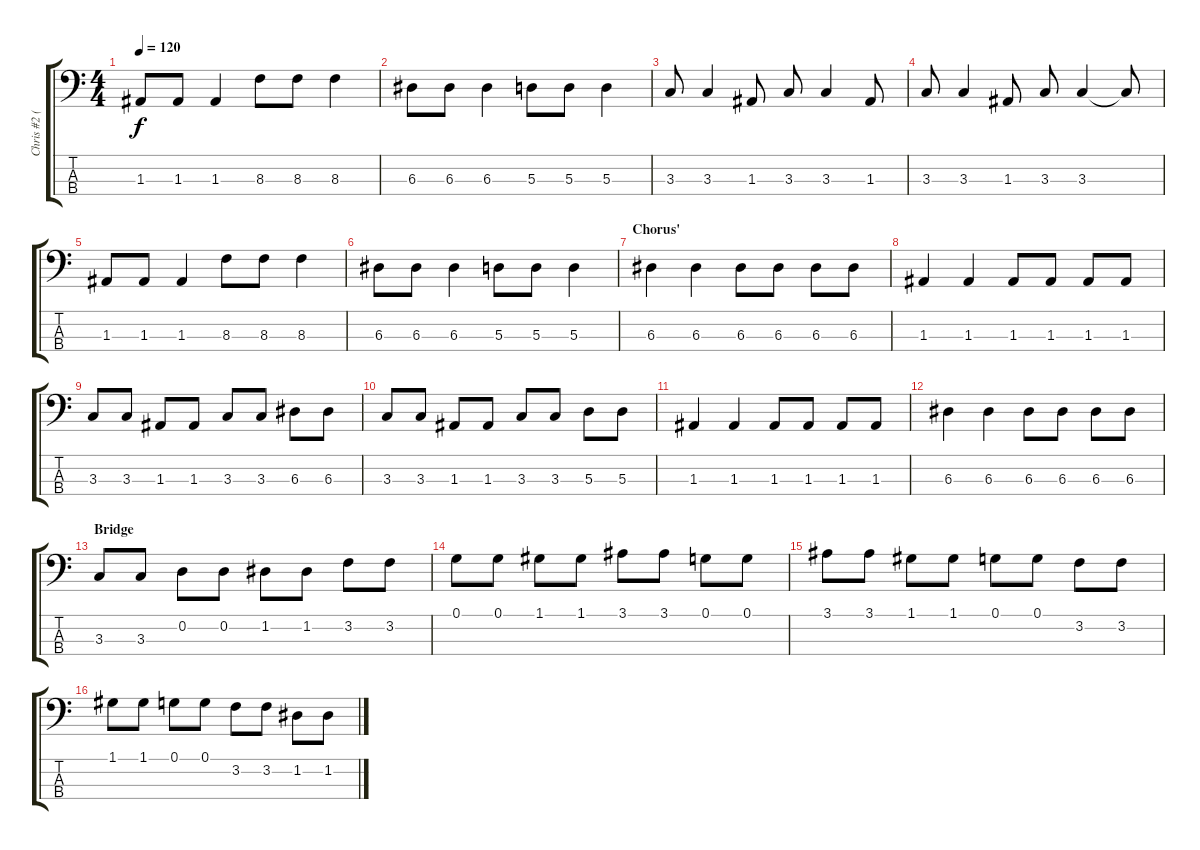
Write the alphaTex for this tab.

\track ("Chris #2 (Bass)" "Chris #2 (") {instrument electricbasspick}
\staff {score tabs}
\tuning (G2 D2 A1 E1) {hide}
\ts (4 4)
\tempo 120
\clef f4
\ks c
1.3.8{dy f} 1.3.8 1.3.4 8.3.8 8.3.8 8.3.4 |
6.3.8 6.3.8 6.3.4 5.3.8 5.3.8 5.3.4 |
3.3.8 3.3.4 1.3.8 3.3.8 3.3.4 1.3.8 |
3.3.8 3.3.4 1.3.8 3.3.8 3.3.4 3.3{t}.8 |
1.3.8 1.3.8 1.3.4 8.3.8 8.3.8 8.3.4 |
6.3.8 6.3.8 6.3.4 5.3.8 5.3.8 5.3.4 |
\section ("" "Chorus'")
6.3.4 6.3.4 6.3.8 6.3.8 6.3.8 6.3.8 |
1.3.4 1.3.4 1.3.8 1.3.8 1.3.8 1.3.8 |
3.3.8 3.3.8 1.3.8 1.3.8 3.3.8 3.3.8 6.3.8 6.3.8 |
3.3.8 3.3.8 1.3.8 1.3.8 3.3.8 3.3.8 5.3.8 5.3.8 |
1.3.4 1.3.4 1.3.8 1.3.8 1.3.8 1.3.8 |
6.3.4 6.3.4 6.3.8 6.3.8 6.3.8 6.3.8 |
\section ("" "Bridge")
3.3.8 3.3.8 0.2.8 0.2.8 1.2.8 1.2.8 3.2.8 3.2.8 |
0.1.8 0.1.8 1.1.8 1.1.8 3.1.8 3.1.8 0.1.8 0.1.8 |
3.1.8 3.1.8 1.1.8 1.1.8 0.1.8 0.1.8 3.2.8 3.2.8 |
1.1.8 1.1.8 0.1.8 0.1.8 3.2.8 3.2.8 1.2.8 1.2.8
